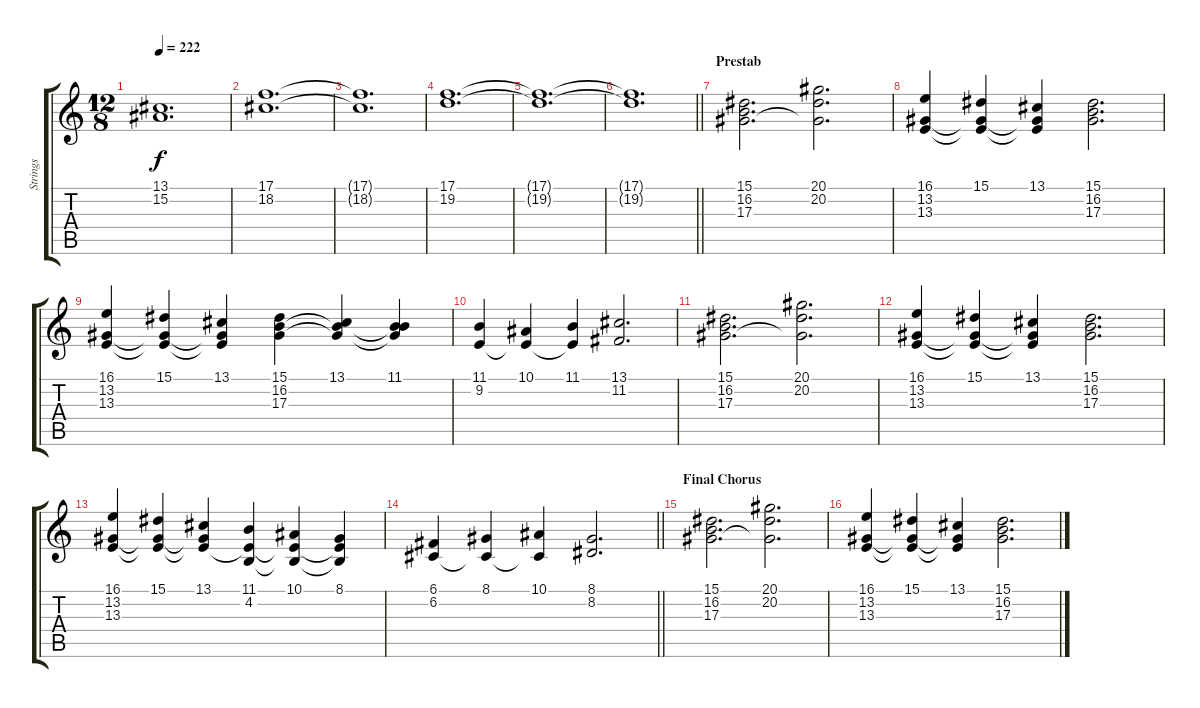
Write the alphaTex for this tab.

\track ("Strings" "Strings") {instrument stringensemble1}
\staff {score tabs}
\tuning (C4 G3 Eb3 Bb2 F2 C2) {hide}
\ts (12 8)
\tempo 222
\clef g2
\ks c
(13.1{t} 15.2{t}).1{d dy f} |
(17.1 18.2).1{d} |
(17.1{t} 18.2{t}).1{d} |
(17.1 19.2).1{d} |
(17.1{t} 19.2{t}).1{d} |
\barLineRight lightlight
(17.1{t} 19.2{t}).1{d} |
\section ("" "Prestab")
(15.1 16.2 17.3).2{d} (20.1 20.2 17.3{t}).2{d} |
(16.1 13.2 13.3).4 (15.1 13.2{t} 13.3{t}).4 (13.1 13.2{t} 13.3{t}).4 (15.1 16.2 17.3).2{d} |
(16.1 13.2 13.3).4 (15.1 13.2{t} 13.3{t}).4 (13.1 13.2{t} 13.3{t}).4 (15.1 16.2 17.3).4 (13.1 16.2{t} 17.3{t}).4 (11.1 16.2{t} 17.3{t}).4 |
(11.1 9.2).4 (10.1 9.2{t}).4 (11.1 9.2{t}).4 (13.1 11.2).2{d} |
(15.1 16.2 17.3).2{d} (20.1 20.2 17.3{t}).2{d} |
(16.1 13.2 13.3).4 (15.1 13.2{t} 13.3{t}).4 (13.1 13.2{t} 13.3{t}).4 (15.1 16.2 17.3).2{d} |
(16.1 13.2 13.3).4 (15.1 13.2{t} 13.3{t}).4 (13.1 13.2{t} 13.3{t}).4 (11.1 4.2 13.3{t}).4 (10.1 4.2{t} 13.3{t}).4 (8.1 4.2{t} 13.3{t}).4 |
\barLineRight lightlight
(6.1 6.2).4 (8.1 6.2{t}).4 (10.1 6.2{t}).4 (8.1 8.2).2{d} |
\section ("" "Final Chorus")
(15.1 16.2 17.3).2{d} (20.1 20.2 17.3{t}).2{d} |
(16.1 13.2 13.3).4 (15.1 13.2{t} 13.3{t}).4 (13.1 13.2{t} 13.3{t}).4 (15.1 16.2 17.3).2{d}
